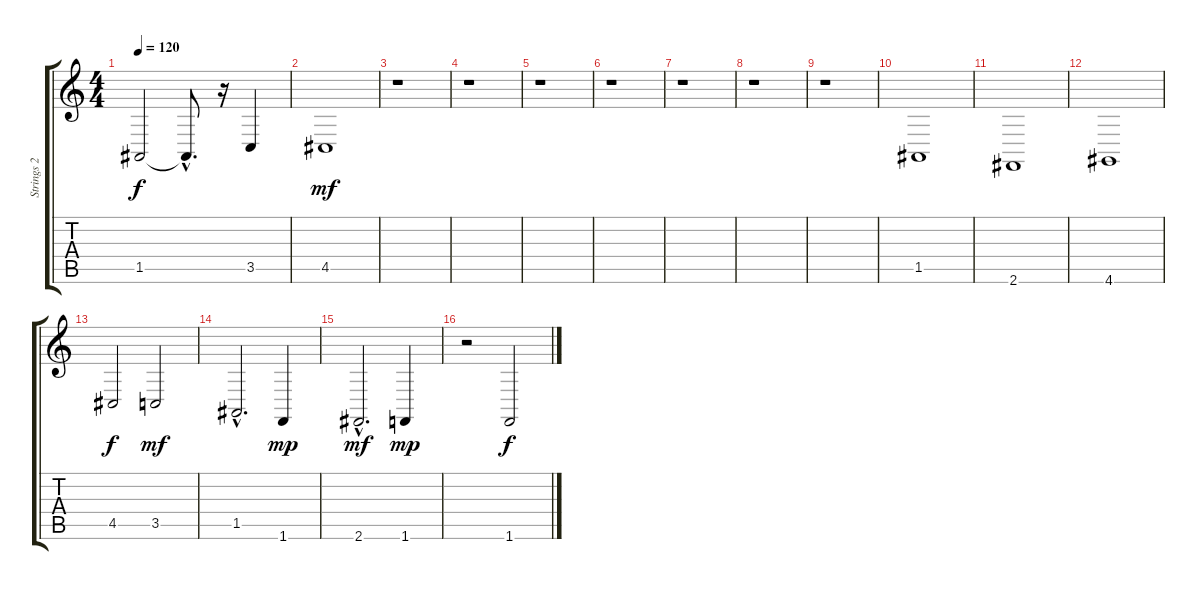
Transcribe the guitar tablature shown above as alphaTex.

\track ("Strings 2" "Strings 2") {instrument stringensemble1}
\staff {score tabs}
\tuning (E4 B3 G3 D3 A2 E2) {hide}
\ts (4 4)
\tempo 120
\clef g2
\ks c
1.5{t}.2{dy f} 1.5{hac t}.8{d} r.16 3.5.4 |
4.5.1{dy mf} |
r.1 |
r.1 |
r.1 |
r.1 |
r.1 |
r.1 |
r.1 |
1.5.1 |
2.6.1 |
4.6.1 |
4.5.2{dy f} 3.5.2{dy mf} |
1.5{hac}.2{d} 1.6.4{dy mp} |
2.6{hac}.2{d dy mf} 1.6.4{dy mp} |
r.2 1.6.2{dy f}
